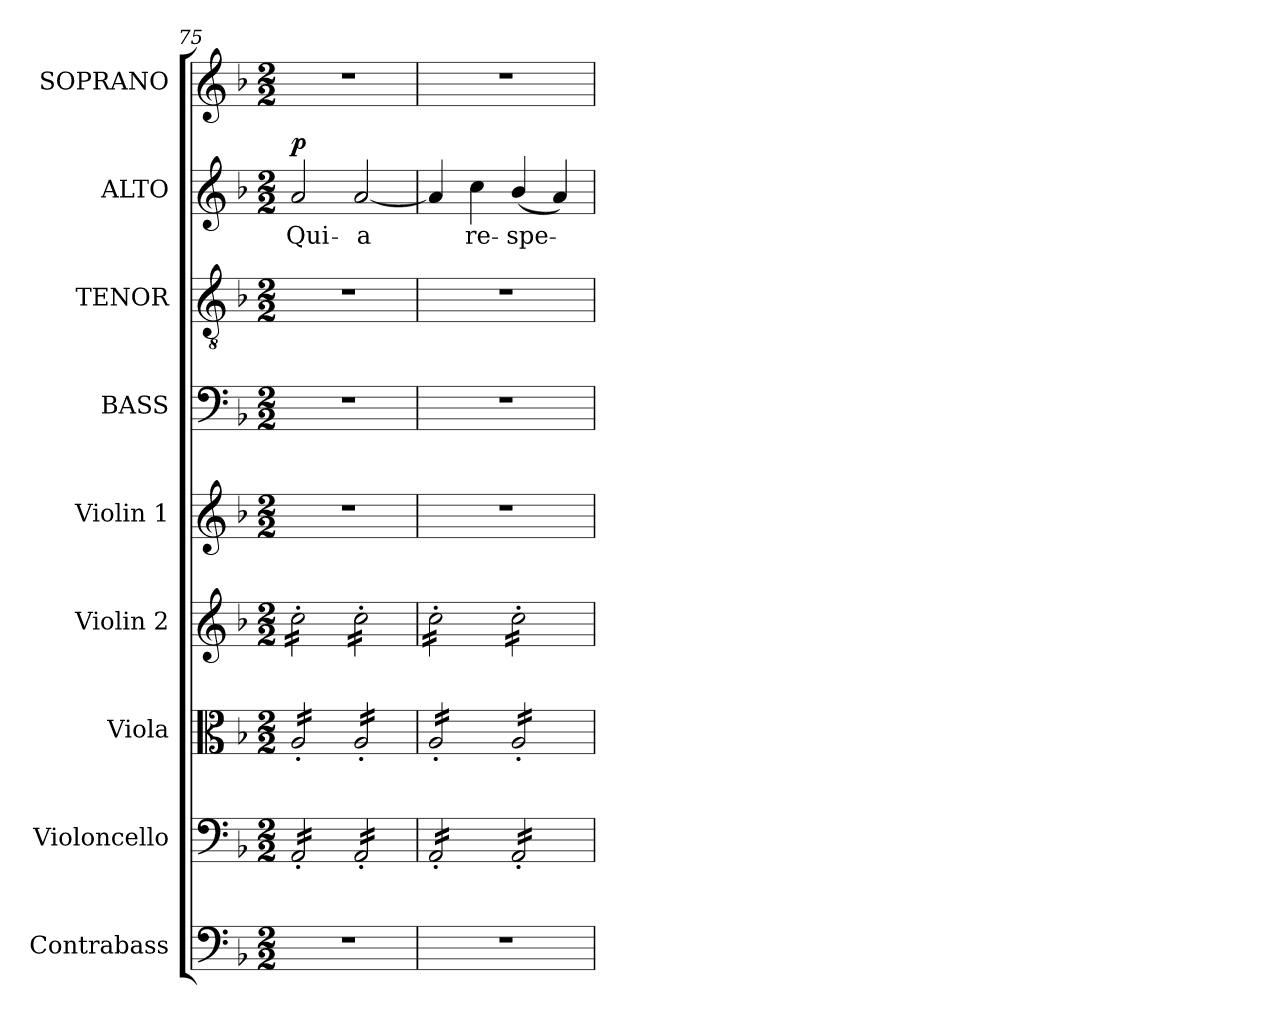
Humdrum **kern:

**kern	**kern	**kern	**kern	**kern	**kern	**kern	**kern	**text	**dynam	**kern
*part9	*part8	*part7	*part6	*part5	*part4	*part3	*part2	*part2	*part2	*part1
*staff9	*staff8	*staff7	*staff6	*staff5	*staff4	*staff3	*staff2	*staff2	*staff2	*staff1
*I"Contrabass	*I"Violoncello	*I"Viola	*I"Violin 2	*I"Violin 1	*I"BASS	*I"TENOR	*I"ALTO	*	*	*I"SOPRANO
*I'Cb.	*I'Vc.	*I'Vla.	*I'Vln. 2	*I'Vln. 1	*I'B.	*I'T.	*I'A.	*	*	*I'S.
!!LO:LB:g=z
*clefF4	*clefF4	*clefC3	*clefG2	*clefG2	*clefF4	*clefGv2	*clefG2	*	*	*clefG2
*ITrd7c12	*	*	*	*	*	*ITrd7c12	*	*	*	*
*k[b-]	*k[b-]	*k[b-]	*k[b-]	*k[b-]	*k[b-]	*k[b-]	*k[b-]	*	*	*k[b-]
*F:	*F:	*F:	*F:	*F:	*F:	*F:	*F:	*	*	*F:
*M2/2	*M2/2	*M2/2	*M2/2	*M2/2	*M2/2	*M2/2	*M2/2	*	*	*M2/2
=75	=75	=75	=75	=75	=75	=75	=75	=75	=75	=75
!	!	!	!LO:TX:a:t=sim.	!	!	!	!	!	!	!
!	!	!LO:TX:a:t=sim.	!	!	!	!	!	!	!	!
!	!LO:TX:a:t=sim.	!	!	!	!	!	!	!	!	!
!	!	!	!	!	!	!	!	!LO:LY:b:color=#000000	!	!
*	*tremolo	*	*	*	*	*	*	*	*	*
*	*	*tremolo	*	*	*	*	*	*	*	*
*	*	*	*tremolo	*	*	*	*	*	*	*
1r	16AA'i/LL	16A'i/LL	16cc'i\LL	1r	1r	1r	2ai/	Qui-	p	1r
.	16AA'i/	16A'i/	16cc'i\	.	.	.	.	.	.	.
.	16AA'i/	16A'i/	16cc'i\	.	.	.	.	.	.	.
.	16AA'i/	16A'i/	16cc'i\	.	.	.	.	.	.	.
.	16AA'i/	16A'i/	16cc'i\	.	.	.	.	.	.	.
.	16AA'i/	16A'i/	16cc'i\	.	.	.	.	.	.	.
.	16AA'i/	16A'i/	16cc'i\	.	.	.	.	.	.	.
.	16AA'i/JJ	16A'i/JJ	16cc'i\JJ	.	.	.	.	.	.	.
!	!	!	!	!	!	!	!	!LO:LY:b:color=#000000	!	!
.	16AA'i/LL	16A'i/LL	16cc'i\LL	.	.	.	[<2ai/	-a	.	.
.	16AA'i/	16A'i/	16cc'i\	.	.	.	.	.	.	.
.	16AA'i/	16A'i/	16cc'i\	.	.	.	.	.	.	.
.	16AA'i/	16A'i/	16cc'i\	.	.	.	.	.	.	.
.	16AA'i/	16A'i/	16cc'i\	.	.	.	.	.	.	.
.	16AA'i/	16A'i/	16cc'i\	.	.	.	.	.	.	.
.	16AA'i/	16A'i/	16cc'i\	.	.	.	.	.	.	.
.	16AA'i/JJ	16A'i/JJ	16cc'i\JJ	.	.	.	.	.	.	.
=76	=76	=76	=76	=76	=76	=76	=76	=76	=76	=76
1r	16AA'i/LL	16A'i/LL	16cc'i\LL	1r	1r	1r	4ai/]	.	.	1r
.	16AA'i/	16A'i/	16cc'i\	.	.	.	.	.	.	.
.	16AA'i/	16A'i/	16cc'i\	.	.	.	.	.	.	.
.	16AA'i/	16A'i/	16cc'i\	.	.	.	.	.	.	.
!	!	!	!	!	!	!	!	!LO:LY:b:color=#000000	!	!
.	16AA'i/	16A'i/	16cc'i\	.	.	.	4cci\	re-	.	.
.	16AA'i/	16A'i/	16cc'i\	.	.	.	.	.	.	.
.	16AA'i/	16A'i/	16cc'i\	.	.	.	.	.	.	.
.	16AA'i/JJ	16A'i/JJ	16cc'i\JJ	.	.	.	.	.	.	.
!	!	!	!	!	!	!	!	!LO:LY:b:color=#000000	!	!
.	16AA'i/LL	16A'i/LL	16cc'i\LL	.	.	.	(4b-i/	-spe-	.	.
.	16AA'i/	16A'i/	16cc'i\	.	.	.	.	.	.	.
.	16AA'i/	16A'i/	16cc'i\	.	.	.	.	.	.	.
.	16AA'i/	16A'i/	16cc'i\	.	.	.	.	.	.	.
.	16AA'i/	16A'i/	16cc'i\	.	.	.	4ai/)	.	.	.
.	16AA'i/	16A'i/	16cc'i\	.	.	.	.	.	.	.
.	16AA'i/	16A'i/	16cc'i\	.	.	.	.	.	.	.
.	16AA'i/JJ	16A'i/JJ	16cc'i\JJ	.	.	.	.	.	.	.
*	*	*	*Xtremolo	*	*	*	*	*	*	*
*	*	*Xtremolo	*	*	*	*	*	*	*	*
*	*Xtremolo	*	*	*	*	*	*	*	*	*
=	=	=	=	=	=	=	=	=	=	=
*-	*-	*-	*-	*-	*-	*-	*-	*-	*-	*-
